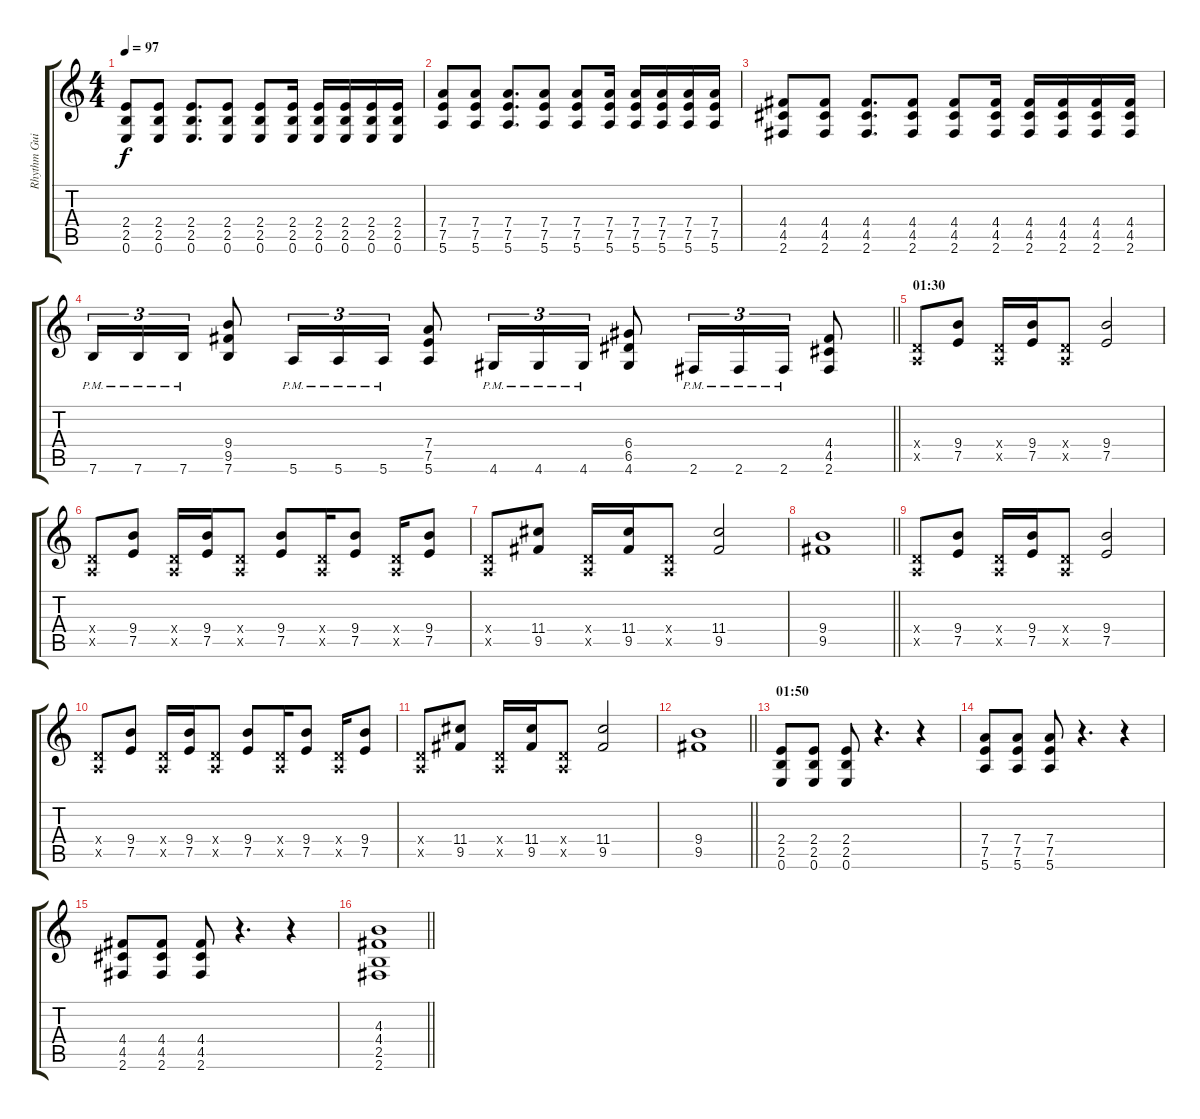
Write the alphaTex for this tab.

\track ("Rhythm Guitar" "Rhythm Gui") {instrument electricguitarclean}
\staff {score tabs}
\tuning (E4 B3 G3 D3 A2 E2) {hide}
\ts (4 4)
\tempo 97
\clef g2
\ks c
(2.4 2.5 0.6).8{dy f} (2.4 2.5 0.6).8 (2.4 2.5 0.6).8{d} (2.4 2.5 0.6).8 (2.4 2.5 0.6).8 (2.4 2.5 0.6).16 (2.4 2.5 0.6).16 (2.4 2.5 0.6).16 (2.4 2.5 0.6).16 (2.4 2.5 0.6).16 |
(7.4 7.5 5.6).8 (7.4 7.5 5.6).8 (7.4 7.5 5.6).8{d} (7.4 7.5 5.6).8 (7.4 7.5 5.6).8 (7.4 7.5 5.6).16 (7.4 7.5 5.6).16 (7.4 7.5 5.6).16 (7.4 7.5 5.6).16 (7.4 7.5 5.6).16 |
(4.4 4.5 2.6).8 (4.4 4.5 2.6).8 (4.4 4.5 2.6).8{d} (4.4 4.5 2.6).8 (4.4 4.5 2.6).8 (4.4 4.5 2.6).16 (4.4 4.5 2.6).16 (4.4 4.5 2.6).16 (4.4 4.5 2.6).16 (4.4 4.5 2.6).16 |
\barLineRight lightlight
7.6{pm}.16{tu (3 2)} 7.6{pm}.16{tu (3 2)} 7.6{pm}.16{tu (3 2)} (9.4 9.5 7.6).8 5.6{pm}.16{tu (3 2)} 5.6{pm}.16{tu (3 2)} 5.6{pm}.16{tu (3 2)} (7.4 7.5 5.6).8 4.6{pm}.16{tu (3 2)} 4.6{pm}.16{tu (3 2)} 4.6{pm}.16{tu (3 2)} (6.4 6.5 4.6).8 2.6{pm}.16{tu (3 2)} 2.6{pm}.16{tu (3 2)} 2.6{pm}.16{tu (3 2)} (4.4 4.5 2.6).8 |
\section ("" "01:30")
(0.4{x} 0.5{x}).8{volume 6} (9.4 7.5).8 (0.4{x} 0.5{x}).16 (9.4 7.5).16 (0.4{x} 0.5{x}).8 (9.4 7.5).2 |
(0.4{x} 0.5{x}).8 (9.4 7.5).8 (0.4{x} 0.5{x}).16 (9.4 7.5).16 (0.4{x} 0.5{x}).8 (9.4 7.5).8 (0.4{x} 0.5{x}).16 (9.4 7.5).8 (0.4{x} 0.5{x}).16 (9.4 7.5).8 |
(0.4{x} 0.5{x}).8 (11.4 9.5).8 (0.4{x} 0.5{x}).16 (11.4 9.5).16 (0.4{x} 0.5{x}).8 (11.4 9.5).2 |
\barLineRight lightlight
(9.4 9.5).1 |
(0.4{x} 0.5{x}).8 (9.4 7.5).8 (0.4{x} 0.5{x}).16 (9.4 7.5).16 (0.4{x} 0.5{x}).8 (9.4 7.5).2 |
(0.4{x} 0.5{x}).8 (9.4 7.5).8 (0.4{x} 0.5{x}).16 (9.4 7.5).16 (0.4{x} 0.5{x}).8 (9.4 7.5).8 (0.4{x} 0.5{x}).16 (9.4 7.5).8 (0.4{x} 0.5{x}).16 (9.4 7.5).8 |
(0.4{x} 0.5{x}).8 (11.4 9.5).8 (0.4{x} 0.5{x}).16 (11.4 9.5).16 (0.4{x} 0.5{x}).8 (11.4 9.5).2 |
\barLineRight lightlight
(9.4 9.5).1 |
\section ("" "01:50")
(2.4 2.5 0.6).8{volume 8} (2.4 2.5 0.6).8 (2.4 2.5 0.6).8 r.4{d} r.4 |
(7.4 7.5 5.6).8 (7.4 7.5 5.6).8 (7.4 7.5 5.6).8 r.4{d} r.4 |
(4.4 4.5 2.6).8 (4.4 4.5 2.6).8 (4.4 4.5 2.6).8 r.4{d} r.4 |
\barLineRight lightlight
(4.3 4.4 2.5 2.6).1
